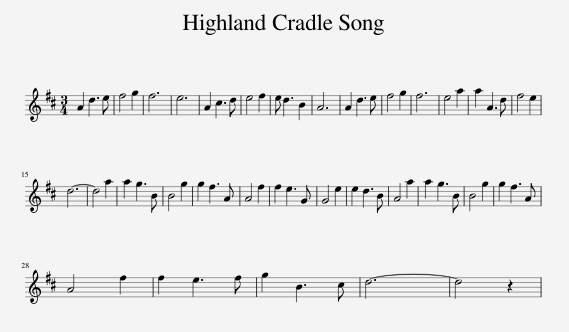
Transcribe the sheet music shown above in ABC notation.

X:1
L:1/8
M:3/4
I:linebreak $
K:D
V:1 treble
V:1
 A2 d3 e | f4 g2 | f6 | e6 | A2 c3 d | %5
 e4 f2 | e d3 B2 | A6 | A2 d3 e | f4 g2 | %10
 f6 | e4 a2 | a2 A3 d | f4 e2 |$ d6- | %15
 d4 a2 | a2 g3 B | B4 g2 | g2 f3 A | A4 f2 | %20
 f2 e3 G | G4 e2 | e2 d3 B | A4 a2 | a2 g3 B | %25
 B4 g2 | g2 f3 A |$ A4 f2 | f2 e3 f | g2 B3 c | %30
 d6- | d4 z2 | %32
